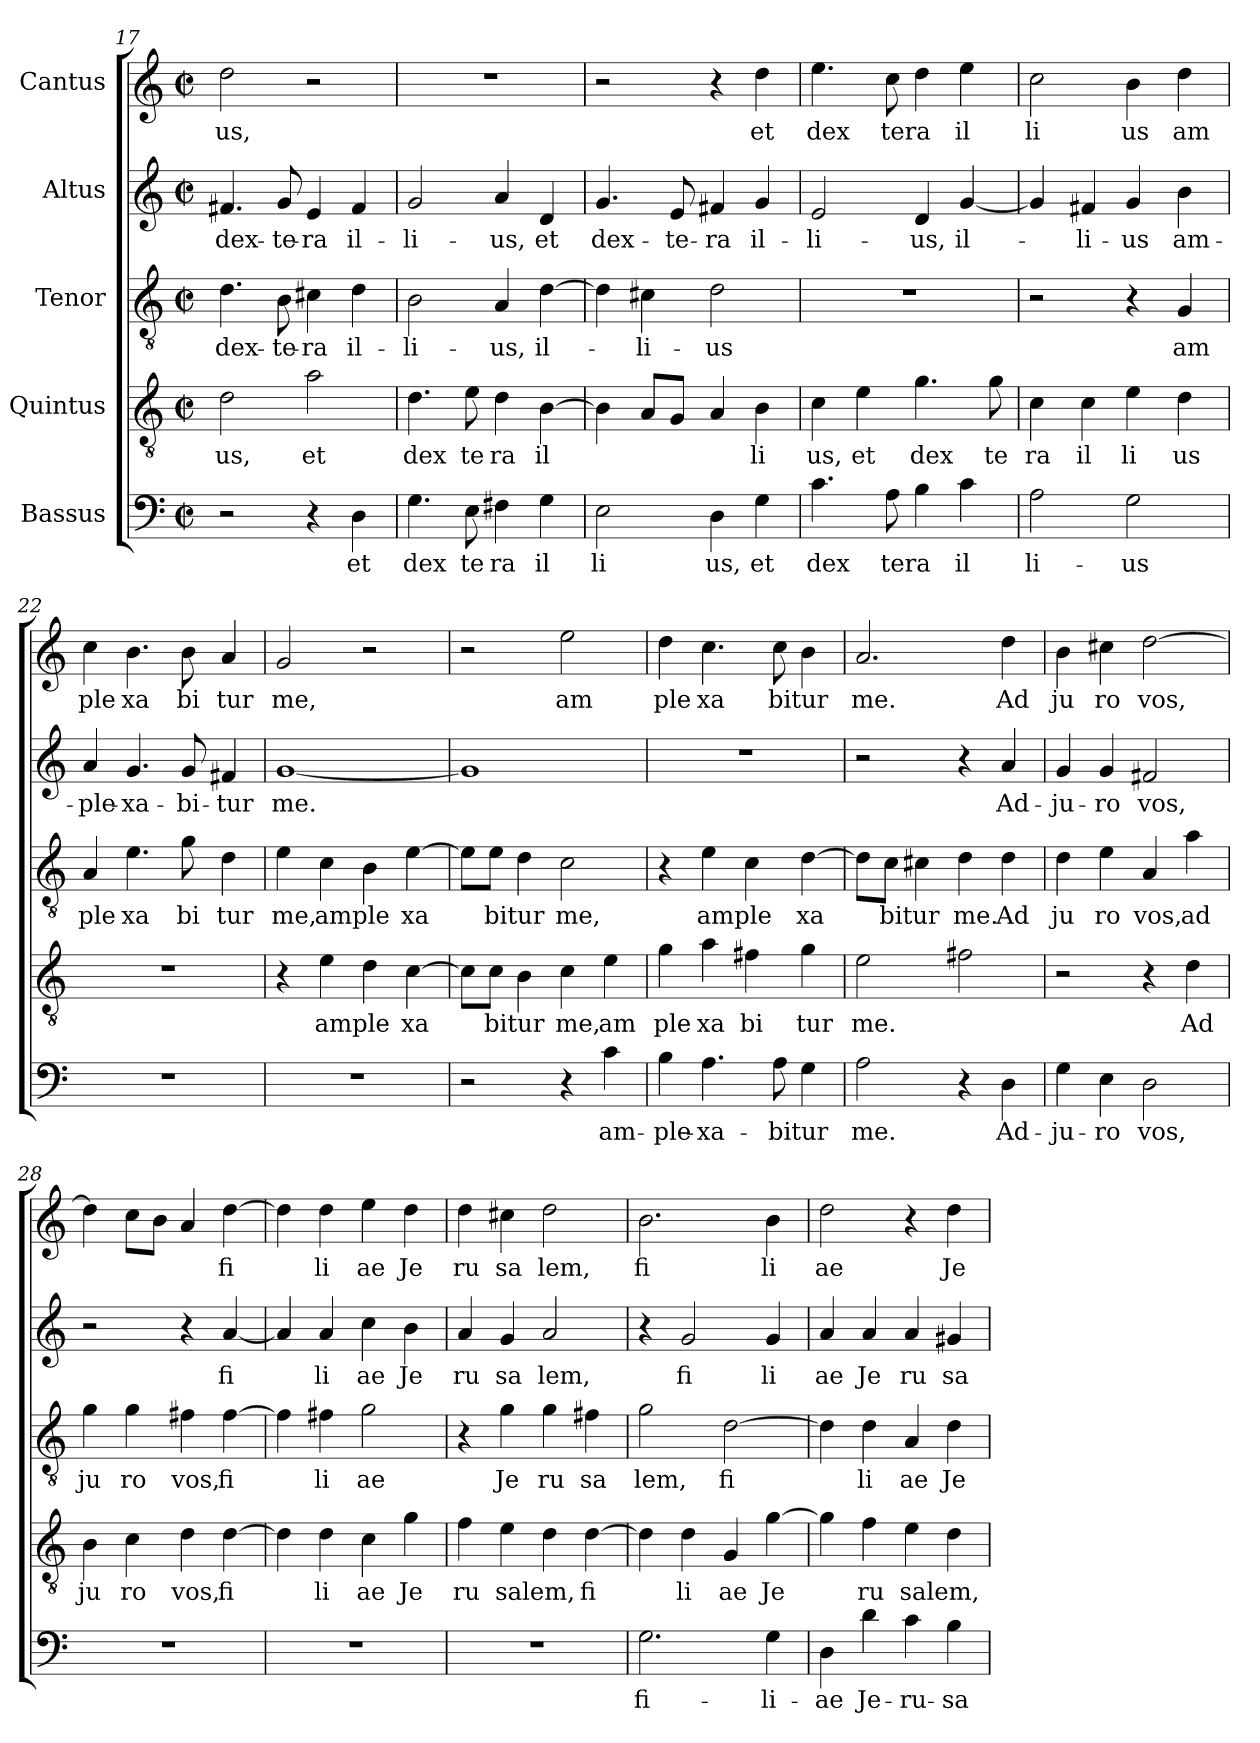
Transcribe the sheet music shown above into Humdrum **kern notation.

**kern	**text	**kern	**text	**kern	**text	**kern	**text	**kern	**text
*part5	*part5	*part4	*part4	*part3	*part3	*part2	*part2	*part1	*part1
*staff5	*staff5	*staff4	*staff4	*staff3	*staff3	*staff2	*staff2	*staff1	*staff1
*I"Bassus	*	*I"Quintus	*	*I"Tenor	*	*I"Altus	*	*I"Cantus	*
*clefF4	*	*clefGv2	*	*clefGv2	*	*clefG2	*	*clefG2	*
*M2/2	*	*M2/2	*	*M2/2	*	*M2/2	*	*M2/2	*
*met(c|)	*	*met(c|)	*	*met(c|)	*	*met(c|)	*	*met(c|)	*
=17	=17	=17	=17	=17	=17	=17	=17	=17	=17
!	!	!	!LO:LY:b:cj	!	!LO:LY:b:cj	!	!LO:LY:b:cj	!	!LO:LY:b:cj
2r	.	2d\	us,	4.d\	dex-	4.f#X/	dex-	2dd\	us,
!	!	!	!	!	!LO:LY:b:cj	!	!LO:LY:b:cj	!	!
.	.	.	.	8B\	-te-	8g/	-te-	.	.
!	!	!	!LO:LY:b:cj	!	!LO:LY:b:cj	!	!LO:LY:b:cj	!	!
4r	.	2a\	et	4c#X\	-ra	4e/	-ra	2r	.
!	!LO:LY:b:cj	!	!	!	!LO:LY:b:cj	!	!LO:LY:b:cj	!	!
4D\	et	.	.	4d\	il-	4f#/	il-	.	.
=18	=18	=18	=18	=18	=18	=18	=18	=18	=18
!	!LO:LY:b:cj	!	!LO:LY:b:cj	!	!LO:LY:b:cj	!	!LO:LY:b:cj	!	!
4.G\	dex	4.d\	dex	2B\	-li-	2g/	-li-	1r	.
!	!LO:LY:b:cj	!	!LO:LY:b:cj	!	!	!	!	!	!
8E\	te	8e\	te	.	.	.	.	.	.
!	!LO:LY:b:cj	!	!LO:LY:b:cj	!	!LO:LY:b:cj	!	!LO:LY:b:cj	!	!
4F#X\	ra	4d\	ra	4A/	-us,	4a/	-us,	.	.
!	!LO:LY:b:cj	!	!LO:LY:b:cj	!	!LO:LY:b:cj	!	!LO:LY:b:cj	!	!
4G\	il	[>4B\	il	[>4d\	il-	4d/	et	.	.
=19	=19	=19	=19	=19	=19	=19	=19	=19	=19
!	!LO:LY:b:cj	!	!	!	!	!	!LO:LY:b:cj	!	!
2E\	li	4B\]	.	4d\]	.	4.g/	dex-	2r	.
!	!	!	!	!	!LO:LY:b:cj	!	!	!	!
.	.	8A/L	.	4c#\	-li-	.	.	.	.
!	!	!	!	!	!	!	!LO:LY:b:cj	!	!
.	.	8G/J	.	.	.	8e/	-te-	.	.
!	!LO:LY:b:cj	!	!	!	!LO:LY:b:cj	!	!LO:LY:b:cj	!	!
4D\	us,	4A/	.	2d\	-us	4f#X/	-ra	4r	.
!	!LO:LY:b:cj	!	!LO:LY:b:cj	!	!	!	!LO:LY:b:cj	!	!LO:LY:b:cj
4G\	et	4B\	li	.	.	4g/	il-	4dd\	et
=20	=20	=20	=20	=20	=20	=20	=20	=20	=20
!	!LO:LY:b:cj	!	!LO:LY:b:cj	!	!	!	!LO:LY:b:cj	!	!LO:LY:b:cj
4.c\	dex	4c\	us,	1r	.	2e/	-li-	4.ee\	dex
!	!	!	!LO:LY:b:cj	!	!	!	!	!	!
.	.	4e\	et	.	.	.	.	.	.
!	!LO:LY:b	!	!	!	!	!	!	!	!LO:LY:b
8A\	tera	.	.	.	.	.	.	8cc\	tera
!	!	!	!LO:LY:b:cj	!	!	!	!LO:LY:b:cj	!	!
4B\	.	4.g\	dex	.	.	4d/	-us,	4dd\	.
!	!LO:LY:b:cj	!	!	!	!	!	!LO:LY:b:cj	!	!LO:LY:b:cj
4c\	il	.	.	.	.	[>4g/	il-	4ee\	il
!	!	!	!LO:LY:b:cj	!	!	!	!	!	!
.	.	8g\	te	.	.	.	.	.	.
!!LO:PB:g=z
=21	=21	=21	=21	=21	=21	=21	=21	=21	=21
!	!LO:LY:b:cj	!	!LO:LY:b:cj	!	!	!	!	!	!LO:LY:b:cj
*	*	*	*	*	*	*^	*	*	*
2A\	li-	4c\	ra	2r	.	4g/]	64ryy	.	2cc\	li
.	.	.	.	.	.	.	2ryy	.	.	.
!	!	!	!LO:LY:b:cj	!	!	!	!	!LO:LY:b:cj	!	!
.	.	4c\	il	.	.	4f#/	.	-li-	.	.
!	!LO:LY:b:cj	!	!LO:LY:b:cj	!	!	!	!	!LO:LY:b:cj	!	!LO:LY:b:cj
2G\	-us	4e\	li	4r	.	4g/	.	-us	4b\	us
.	.	.	.	.	.	.	4ryy	.	.	.
!	!	!	!LO:LY:b:cj	!	!LO:LY:b:cj	!	!	!LO:LY:b:cj	!	!LO:LY:b:cj
.	.	4d\	us	4G/	am	4b\	.	am-	4dd\	am
.	.	.	.	.	.	.	8...ryy	.	.	.
=22	=22	=22	=22	=22	=22	=22	=22	=22	=22	=22
!	!	!	!	!	!LO:LY:b:cj	!	!	!LO:LY:b:cj	!	!LO:LY:b:cj
*	*	*	*	*	*	*v	*v	*	*	*
1r	.	1r	.	4A/	ple	4a/	-ple-	4cc\	ple
!	!	!	!	!	!LO:LY:b:cj	!	!LO:LY:b:cj	!	!LO:LY:b:cj
.	.	.	.	4.e\	xa	4.g/	-xa-	4.b\	xa
!	!	!	!	!	!LO:LY:b:cj	!	!LO:LY:b:cj	!	!LO:LY:b:cj
.	.	.	.	8g\	bi	8g/	-bi-	8b\	bi
!	!	!	!	!	!LO:LY:b:cj	!	!LO:LY:b:cj	!	!LO:LY:b:cj
.	.	.	.	4d\	tur	4f#X/	-tur	4a/	tur
=23	=23	=23	=23	=23	=23	=23	=23	=23	=23
!	!	!	!	!	!LO:LY:b:cj	!	!LO:LY:b:cj	!	!LO:LY:b:cj
1r	.	4r	.	4e\	me,	[<1g	me.	2g/	me,
!	!	!	!LO:LY:b	!	!LO:LY:b	!	!	!	!
.	.	4e\	ample	4c\	ample	.	.	.	.
.	.	4d\	.	4B\	.	.	.	2r	.
!	!	!	!LO:LY:b:cj	!	!LO:LY:b:cj	!	!	!	!
.	.	[>4c\	xa	[>4e\	xa	.	.	.	.
=24	=24	=24	=24	=24	=24	=24	=24	=24	=24
2r	.	8c\L]	.	8e\L]	.	1g]	.	2r	.
!	!	!	!LO:LY:b	!	!LO:LY:b	!	!	!	!
.	.	8c\J	bitur	8e\J	bitur	.	.	.	.
.	.	4B\	.	4d\	.	.	.	.	.
!	!	!	!LO:LY:b:cj	!	!LO:LY:b:cj	!	!	!	!LO:LY:b:cj
4r	.	4c\	me,	2c\	me,	.	.	2ee\	am
!	!LO:LY:b:cj	!	!LO:LY:b:cj	!	!	!	!	!	!
4c\	am-	4e\	am	.	.	.	.	.	.
=25	=25	=25	=25	=25	=25	=25	=25	=25	=25
!	!LO:LY:b:cj	!	!LO:LY:b:cj	!	!	!	!	!	!LO:LY:b:cj
4B\	-ple-	4g\	ple	4r	.	1r	.	4dd\	ple
!	!LO:LY:b:cj	!	!LO:LY:b:cj	!	!LO:LY:b:cj	!	!	!	!LO:LY:b:cj
4.A\	-xa-	4a\	xa	4e\	ample	.	.	4.cc\	xa
!	!	!	!LO:LY:b:cj	!	!	!	!	!	!
.	.	4f#\	bi	4c\	.	.	.	.	.
!	!LO:LY:b	!	!	!	!	!	!	!	!LO:LY:b
8A\	-bitur	.	.	.	.	.	.	8cc\	bitur
!	!	!	!LO:LY:b:cj	!	!LO:LY:b:cj	!	!	!	!
4G\	.	4g\	tur	[>4d\	xa	.	.	4b\	.
=26	=26	=26	=26	=26	=26	=26	=26	=26	=26
!	!LO:LY:b:cj	!	!LO:LY:b	!	!	!	!	!	!LO:LY:b:cj
2A\	me.	2e\	me.	8d\L]	.	2r	.	2.a/	me.
!	!	!	!	!	!LO:LY:b	!	!	!	!
.	.	.	.	8c\J	bitur	.	.	.	.
.	.	.	.	4c#X\	.	.	.	.	.
!	!	!	!	!	!LO:LY:b:cj	!	!	!	!
4r	.	2f#X\	.	4d\	me.	4r	.	.	.
!	!LO:LY:b:cj	!	!	!	!LO:LY:b:cj	!	!LO:LY:b:cj	!	!LO:LY:b:cj
4D\	Ad-	.	.	4d\	Ad	4a/	Ad-	4dd\	Ad
=27	=27	=27	=27	=27	=27	=27	=27	=27	=27
!	!LO:LY:b:cj	!	!	!	!LO:LY:b:cj	!	!LO:LY:b:cj	!	!LO:LY:b:cj
4G\	-ju-	2r	.	4d\	ju	4g/	-ju-	4b\	ju
!	!LO:LY:b:cj	!	!	!	!LO:LY:b:cj	!	!LO:LY:b:cj	!	!LO:LY:b:cj
4E\	-ro	.	.	4e\	ro	4g/	-ro	4cc#\	ro
!	!LO:LY:b:cj	!	!	!	!LO:LY:b:cj	!	!LO:LY:b:cj	!	!LO:LY:b
2D\	vos,	4r	.	4A/	vos,	2f#X/	vos,	[>2dd\	vos,
!	!	!	!LO:LY:b:cj	!	!LO:LY:b:cj	!	!	!	!
.	.	4d\	Ad	4a\	ad	.	.	.	.
!!LO:LB:g=z
=28	=28	=28	=28	=28	=28	=28	=28	=28	=28
!	!	!	!LO:LY:b:cj	!	!LO:LY:b:cj	!	!	!	!
1r	.	4B\	ju	4g\	ju	2r	.	4dd\]	.
!	!	!	!LO:LY:b:cj	!	!LO:LY:b:cj	!	!	!	!
.	.	4c\	ro	4g\	ro	.	.	8cc\L	.
.	.	.	.	.	.	.	.	8b\J	.
!	!	!	!LO:LY:b:cj	!	!LO:LY:b:cj	!	!	!	!
.	.	4d\	vos,	4f#X\	vos,	4r	.	4a/	.
!	!	!	!LO:LY:b:cj	!	!LO:LY:b:cj	!	!LO:LY:b:cj	!	!LO:LY:b:cj
.	.	[>4d\	fi	[>4f#\	fi	[<4a/	fi	[>4dd\	fi
=29	=29	=29	=29	=29	=29	=29	=29	=29	=29
1r	.	4d\]	.	4f#\]	.	4a/]	.	4dd\]	.
!	!	!	!LO:LY:b:cj	!	!LO:LY:b:cj	!	!LO:LY:b:cj	!	!LO:LY:b:cj
.	.	4d\	li	4f#X\	li	4a/	li	4dd\	li
!	!	!	!LO:LY:b:cj	!	!LO:LY:b:cj	!	!LO:LY:b:cj	!	!LO:LY:b:cj
.	.	4c\	ae	2g\	ae	4cc\	ae	4ee\	ae
!	!	!	!LO:LY:b:cj	!	!	!	!LO:LY:b:cj	!	!LO:LY:b:cj
.	.	4g\	Je	.	.	4b\	Je	4dd\	Je
=30	=30	=30	=30	=30	=30	=30	=30	=30	=30
!	!	!	!LO:LY:b:cj	!	!	!	!LO:LY:b:cj	!	!LO:LY:b:cj
1r	.	4f\	ru	4r	.	4a/	ru	4dd\	ru
!	!	!	!LO:LY:b	!	!LO:LY:b:cj	!	!LO:LY:b:cj	!	!LO:LY:b:cj
.	.	4e\	salem,	4g\	Je	4g/	sa	4cc#\	sa
!	!	!	!	!	!LO:LY:b:cj	!	!LO:LY:b:cj	!	!LO:LY:b:cj
.	.	4d\	.	4g\	ru	2a/	lem,	2dd\	lem,
!	!	!	!LO:LY:b:cj	!	!LO:LY:b:cj	!	!	!	!
.	.	[>4d\	fi	4f#X\	sa	.	.	.	.
=31	=31	=31	=31	=31	=31	=31	=31	=31	=31
!	!LO:LY:b:cj	!	!	!	!LO:LY:b:cj	!	!	!	!LO:LY:b:cj
2.G\	fi-	4d\]	.	2g\	lem,	4r	.	2.b\	fi
!	!	!	!LO:LY:b:cj	!	!	!	!LO:LY:b:cj	!	!
.	.	4d\	li	.	.	2g/	fi	.	.
!	!	!	!LO:LY:b:cj	!	!LO:LY:b:cj	!	!	!	!
.	.	4G/	ae	[>2d\	fi	.	.	.	.
!	!LO:LY:b:cj	!	!LO:LY:b:cj	!	!	!	!LO:LY:b:cj	!	!LO:LY:b:cj
4G\	-li-	[>4g\	Je	.	.	4g/	li	4b\	li
=32	=32	=32	=32	=32	=32	=32	=32	=32	=32
!	!LO:LY:b:cj	!	!	!	!	!	!LO:LY:b:cj	!	!LO:LY:b:cj
4D\	-ae	4g\]	.	4d\]	.	4a/	ae	2dd\	ae
!	!LO:LY:b:cj	!	!LO:LY:b:cj	!	!LO:LY:b:cj	!	!LO:LY:b:cj	!	!
4d\	Je-	4f\	ru	4d\	li	4a/	Je	.	.
!	!LO:LY:b:cj	!	!LO:LY:b	!	!LO:LY:b:cj	!	!LO:LY:b:cj	!	!
4c\	-ru-	4e\	salem,	4A/	ae	4a/	ru	4r	.
!	!LO:LY:b:cj	!	!	!	!LO:LY:b:cj	!	!LO:LY:b:cj	!	!LO:LY:b:cj
4B\	-sa-	4d\	.	4d\	Je	4g#/	sa	4dd\	Je
=	=	=	=	=	=	=	=	=	=
*-	*-	*-	*-	*-	*-	*-	*-	*-	*-
